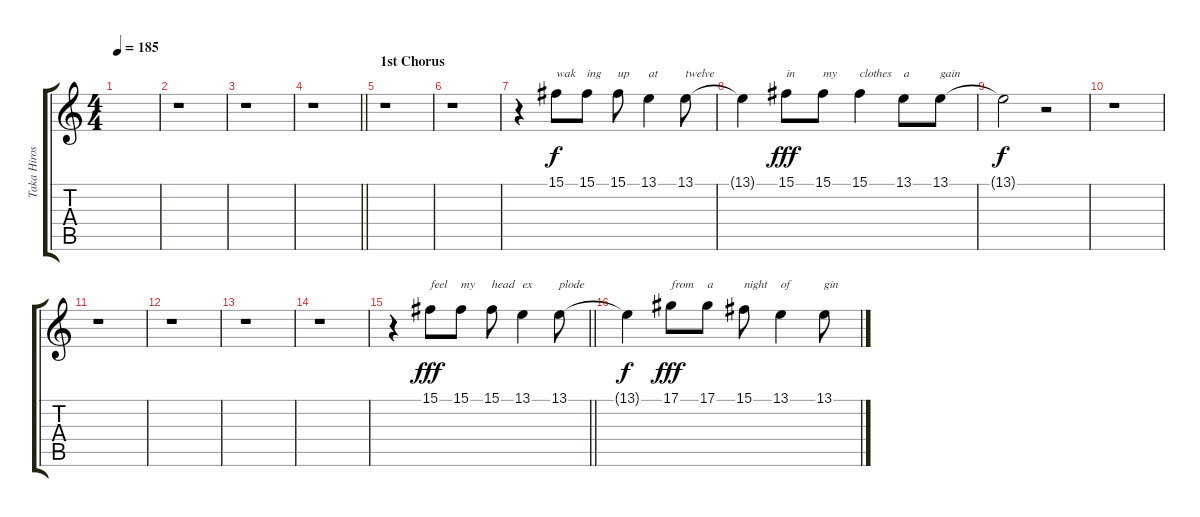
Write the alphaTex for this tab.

\track ("Taka Hirose(Backing Vocals)" "Taka Hiros") {instrument altosax}
\staff {score tabs}
\tuning (Eb4 Bb3 Gb3 Db3 Ab2 Eb2) {hide}
\ts (4 4)
\tempo 185
\clef g2
\ks c
|
r.1 |
r.1 |
\barLineRight lightlight
r.1 |
\section ("" "1st Chorus")
r.1 |
r.1 |
r.4 15.1.8{txt "wak"} 15.1.8{txt "ing"} 15.1.8{txt "up"} 13.1.4{txt "at"} 13.1.8{txt "twelve"} |
13.1{t}.4{dy f} 15.1.8{txt "in" dy fff} 15.1.8{txt "my"} 15.1.4{txt "clothes"} 13.1.8{txt "a"} 13.1.8{txt "gain"} |
13.1{t}.2{dy f} r.2 |
r.1 |
r.1 |
r.1 |
r.1 |
r.1 |
\barLineRight lightlight
r.4 15.1.8{txt "feel" dy fff} 15.1.8{txt "my"} 15.1.8{txt "head"} 13.1.4{txt "ex"} 13.1.8{txt "plode"} |
13.1{t}.4{dy f} 17.1.8{txt "from" dy fff} 17.1.8{txt "a"} 15.1.8{txt "night"} 13.1.4{txt "of"} 13.1.8{txt "gin"}
